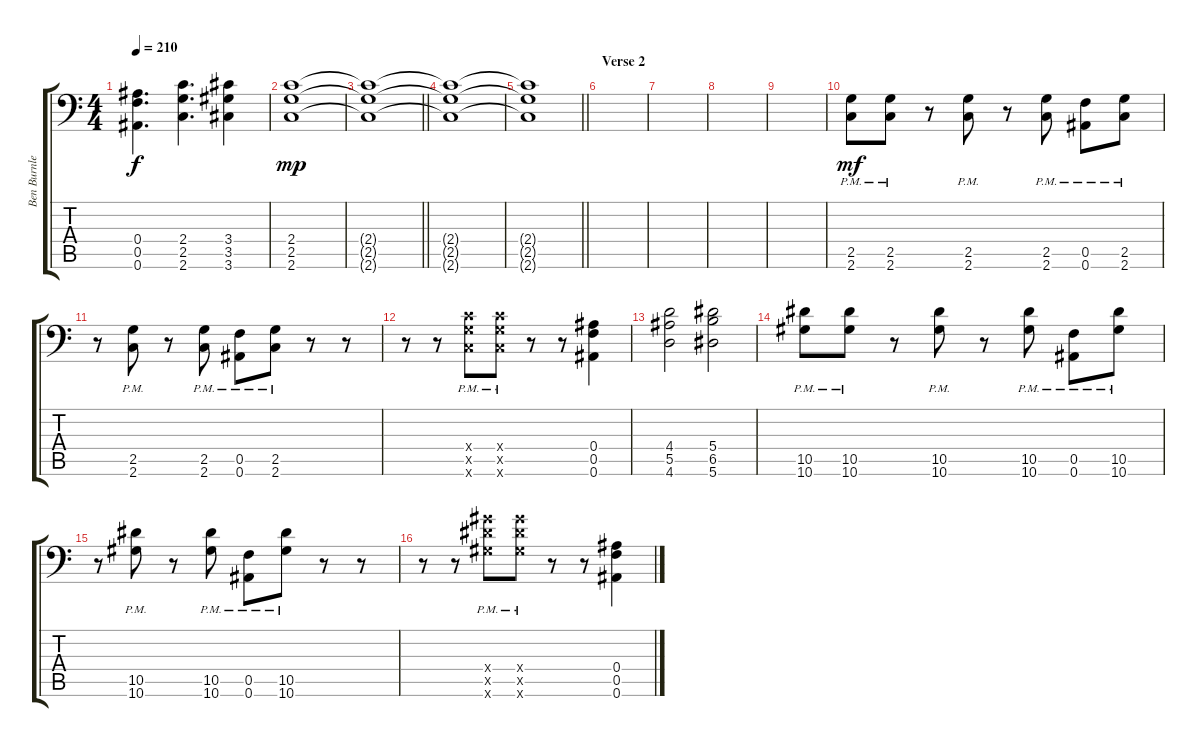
\track ("Ben Burnley" "Ben Burnle") {instrument distortionguitar}
\staff {score tabs}
\tuning (C4 G3 Eb3 Bb2 F2 Bb1) {hide}
\ts (4 4)
\tempo 210
\clef f4
\ks c
(0.4 0.5 0.6).4{d dy f} (2.4 2.5 2.6).4{d} (3.4 3.5 3.6).4 |
(2.4 2.5 2.6).1{dy mp} |
\barLineRight lightlight
(2.4{t} 2.5{t} 2.6{t}).1 |
(2.4{t} 2.5{t} 2.6{t}).1 |
\barLineRight lightlight
(2.4{t} 2.5{t} 2.6{t}).1 |
\section ("" "Verse 2")
|
|
|
|
(2.5{pm} 2.6{pm}).8{dy mf} (2.5{pm} 2.6{pm}).8 r.8 (2.5{pm} 2.6{pm}).8 r.8 (2.5{pm} 2.6{pm}).8 (0.5{pm} 0.6{pm}).8 (2.5{pm} 2.6{pm}).8 |
r.8 (2.5{pm} 2.6{pm}).8 r.8 (2.5{pm} 2.6{pm}).8 (0.5{pm} 0.6{pm}).8 (2.5{pm} 2.6{pm}).8 r.8 r.8 |
r.8 r.8 (2.4{x} 2.5{pm x} 2.6{pm x}).8 (2.4{x} 2.5{pm x} 2.6{pm x}).8 r.8 r.8 (0.4 0.5 0.6).4 |
(4.4 5.5 4.6).2 (5.4 6.5 5.6).2 |
(10.5{pm} 10.6{pm}).8 (10.5{pm} 10.6{pm}).8 r.8 (10.5{pm} 10.6{pm}).8 r.8 (10.5{pm} 10.6{pm}).8 (0.5{pm} 0.6{pm}).8 (10.5{pm} 10.6{pm}).8 |
r.8 (10.5{pm} 10.6{pm}).8 r.8 (10.5{pm} 10.6{pm}).8 (0.5{pm} 0.6{pm}).8 (10.5{pm} 10.6{pm}).8 r.8 r.8 |
r.8 r.8 (10.4{x} 10.5{pm x} 10.6{pm x}).8 (10.4{x} 10.5{pm x} 10.6{pm x}).8 r.8 r.8 (0.4 0.5 0.6).4
